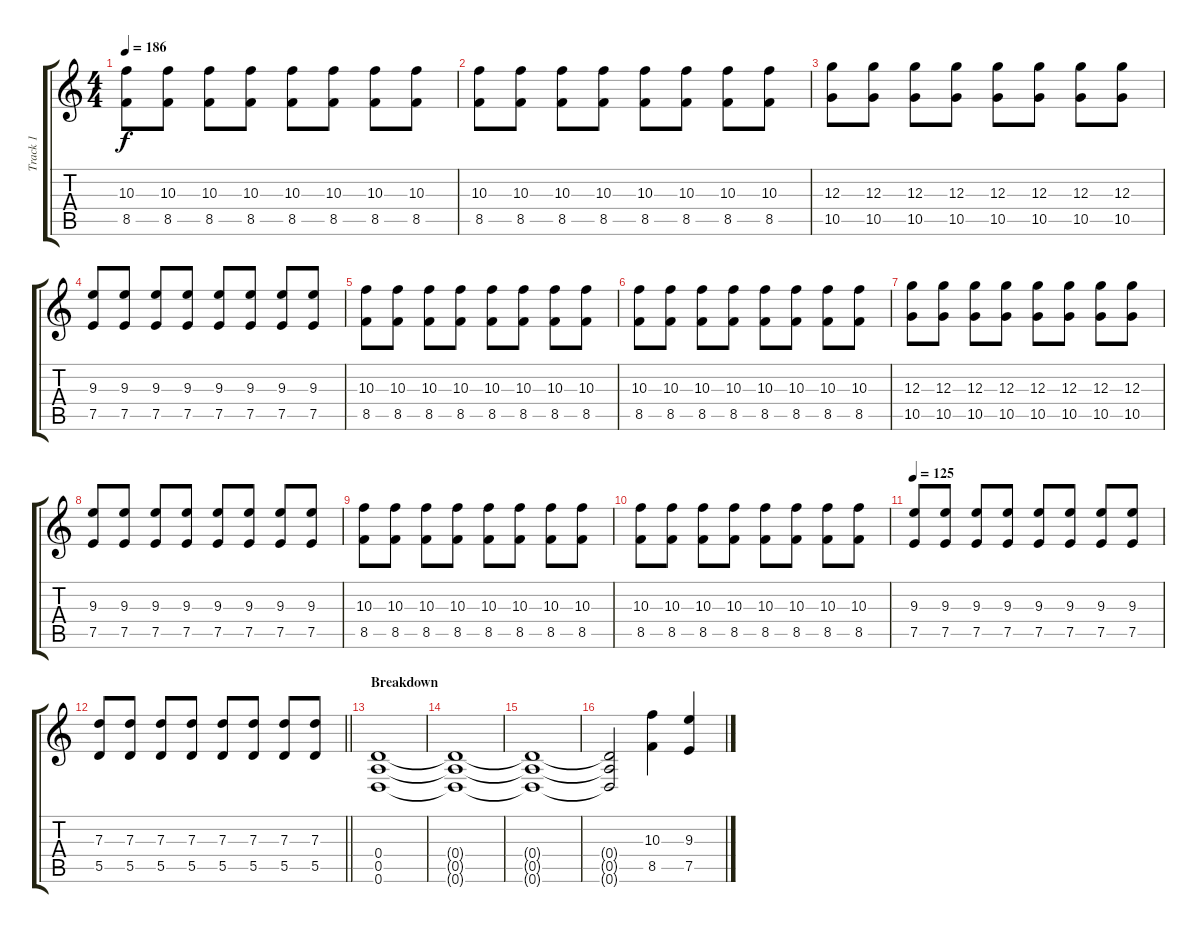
\track ("Track 1" "Track 1") {instrument distortionguitar}
\staff {score tabs}
\tuning (E4 B3 G3 D3 A2 D2) {hide}
\ts (4 4)
\tempo 186
\clef g2
\ks c
(10.3 8.5).8{dy f} (10.3 8.5).8 (10.3 8.5).8 (10.3 8.5).8 (10.3 8.5).8 (10.3 8.5).8 (10.3 8.5).8 (10.3 8.5).8 |
(10.3 8.5).8 (10.3 8.5).8 (10.3 8.5).8 (10.3 8.5).8 (10.3 8.5).8 (10.3 8.5).8 (10.3 8.5).8 (10.3 8.5).8 |
(12.3 10.5).8 (12.3 10.5).8 (12.3 10.5).8 (12.3 10.5).8 (12.3 10.5).8 (12.3 10.5).8 (12.3 10.5).8 (12.3 10.5).8 |
(9.3 7.5).8 (9.3 7.5).8 (9.3 7.5).8 (9.3 7.5).8 (9.3 7.5).8 (9.3 7.5).8 (9.3 7.5).8 (9.3 7.5).8 |
(10.3 8.5).8 (10.3 8.5).8 (10.3 8.5).8 (10.3 8.5).8 (10.3 8.5).8 (10.3 8.5).8 (10.3 8.5).8 (10.3 8.5).8 |
(10.3 8.5).8 (10.3 8.5).8 (10.3 8.5).8 (10.3 8.5).8 (10.3 8.5).8 (10.3 8.5).8 (10.3 8.5).8 (10.3 8.5).8 |
(12.3 10.5).8 (12.3 10.5).8 (12.3 10.5).8 (12.3 10.5).8 (12.3 10.5).8 (12.3 10.5).8 (12.3 10.5).8 (12.3 10.5).8 |
(9.3 7.5).8 (9.3 7.5).8 (9.3 7.5).8 (9.3 7.5).8 (9.3 7.5).8 (9.3 7.5).8 (9.3 7.5).8 (9.3 7.5).8 |
(10.3 8.5).8 (10.3 8.5).8 (10.3 8.5).8 (10.3 8.5).8 (10.3 8.5).8 (10.3 8.5).8 (10.3 8.5).8 (10.3 8.5).8 |
(10.3 8.5).8 (10.3 8.5).8 (10.3 8.5).8 (10.3 8.5).8 (10.3 8.5).8 (10.3 8.5).8 (10.3 8.5).8 (10.3 8.5).8 |
\tempo 125
(9.3 7.5).8 (9.3 7.5).8 (9.3 7.5).8 (9.3 7.5).8 (9.3 7.5).8 (9.3 7.5).8 (9.3 7.5).8 (9.3 7.5).8 |
\barLineRight lightlight
(7.3 5.5).8 (7.3 5.5).8 (7.3 5.5).8 (7.3 5.5).8 (7.3 5.5).8 (7.3 5.5).8 (7.3 5.5).8 (7.3 5.5).8 |
\section ("" "Breakdown")
(0.4 0.5 0.6).1 |
(0.4{t} 0.5{t} 0.6{t}).1 |
(0.4{t} 0.5{t} 0.6{t}).1 |
(0.4{t} 0.5{t} 0.6{t}).2 (10.3 8.5).4 (9.3 7.5).4
